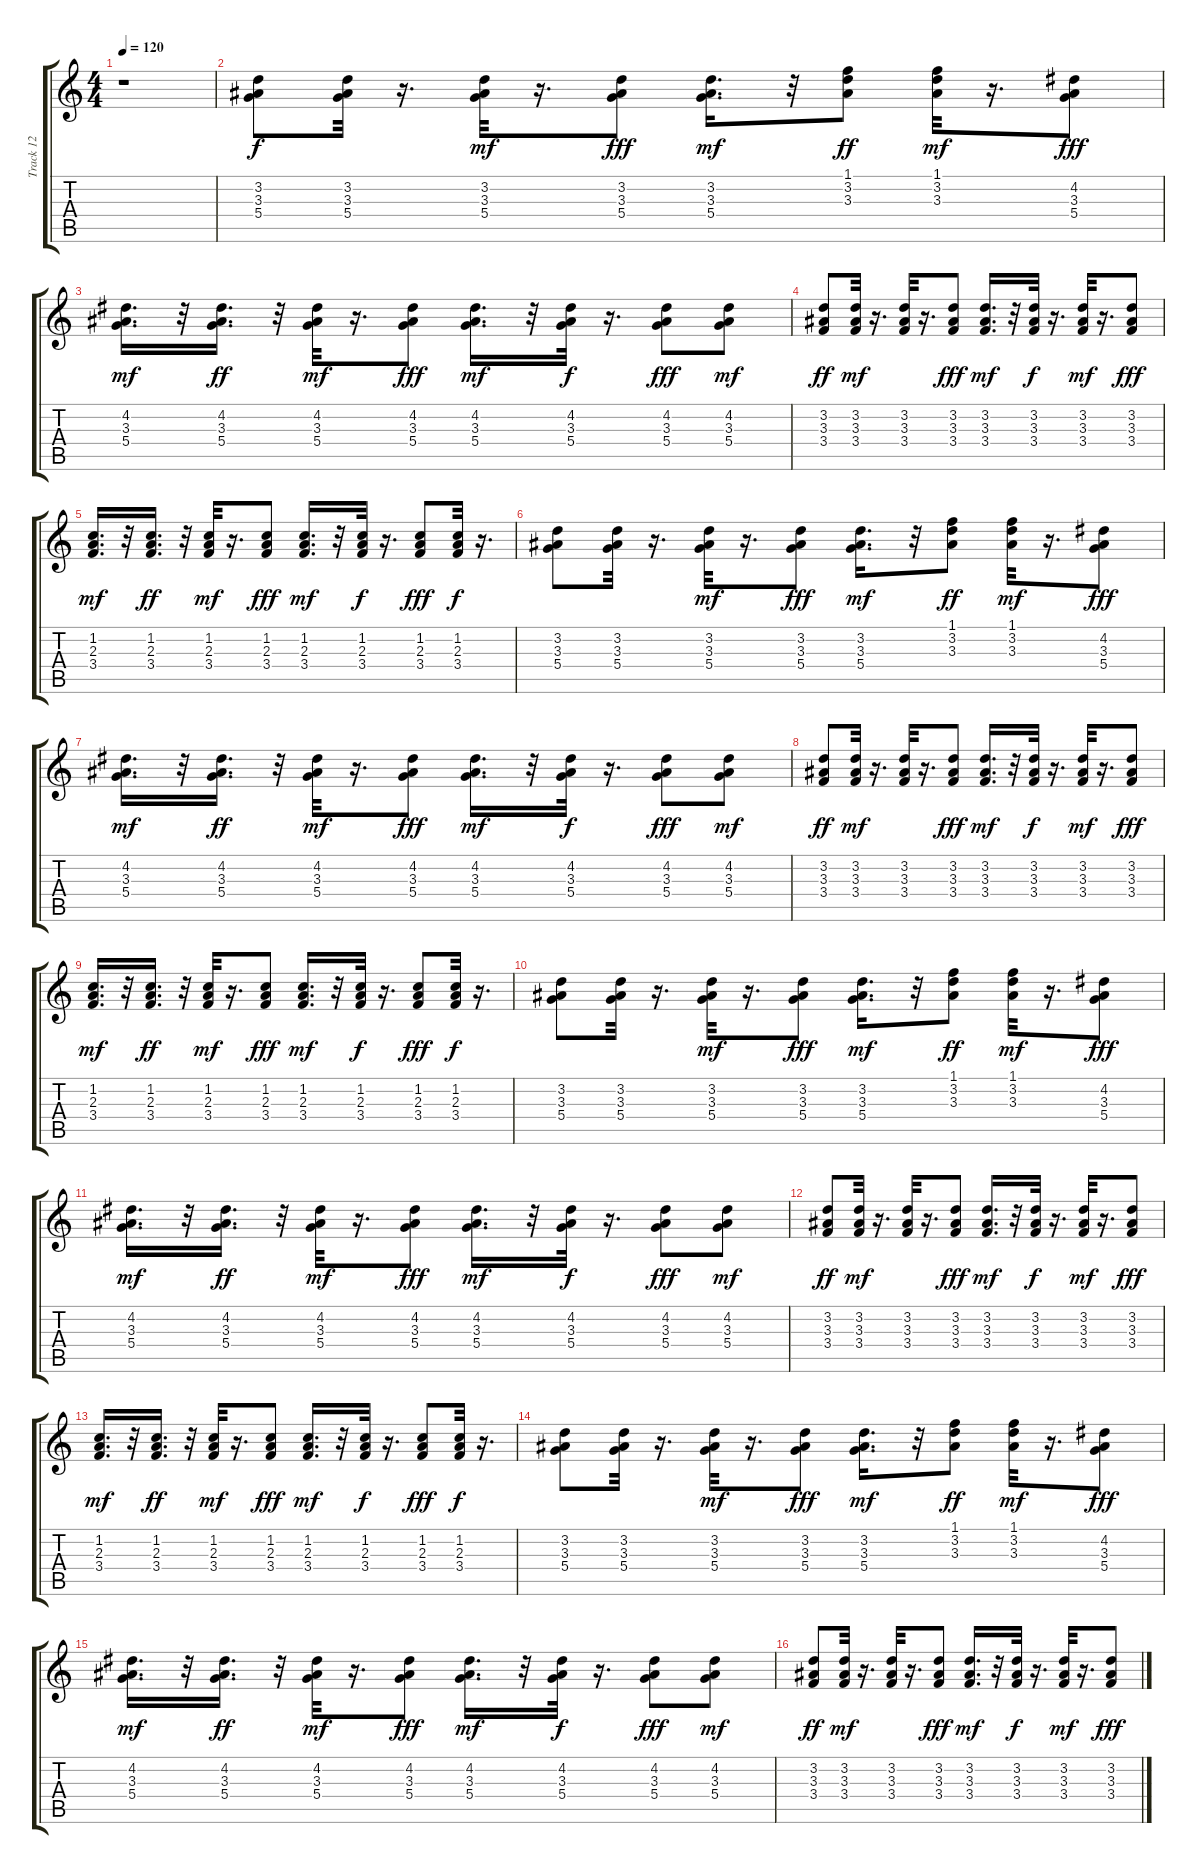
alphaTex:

\track ("Track 12" "Track 12") {instrument acousticguitarsteel}
\staff {score tabs}
\tuning (E4 B3 G3 D3 A2 E2) {hide}
\ts (4 4)
\tempo 120
\clef g2
\ks c
r.1{dy f} |
(3.2 3.3 5.4).8 (3.2 3.3 5.4).32 r.16{d} (3.2 3.3 5.4).32{dy mf} r.16{d} (3.2 3.3 5.4).8{dy fff} (3.2 3.3 5.4).16{d dy mf} r.32 (1.1 3.2 3.3).8{dy ff} (1.1 3.2 3.3).32{dy mf} r.16{d} (4.2 3.3 5.4).8{dy fff} |
(4.2 3.3 5.4).16{d dy mf} r.32 (4.2 3.3 5.4).16{d dy ff} r.32 (4.2 3.3 5.4).32{dy mf} r.16{d} (4.2 3.3 5.4).8{dy fff} (4.2 3.3 5.4).16{d dy mf} r.32 (4.2 3.3 5.4).32{dy f} r.16{d} (4.2 3.3 5.4).8{dy fff} (4.2 3.3 5.4).8{dy mf} |
(3.2 3.3 3.4).8{dy ff} (3.2 3.3 3.4).32{dy mf} r.16{d} (3.2 3.3 3.4).32 r.16{d} (3.2 3.3 3.4).8{dy fff} (3.2 3.3 3.4).16{d dy mf} r.32 (3.2 3.3 3.4).32{dy f} r.16{d} (3.2 3.3 3.4).32{dy mf} r.16{d} (3.2 3.3 3.4).8{dy fff} |
(1.2 2.3 3.4).16{d dy mf} r.32 (1.2 2.3 3.4).16{d dy ff} r.32 (1.2 2.3 3.4).32{dy mf} r.16{d} (1.2 2.3 3.4).8{dy fff} (1.2 2.3 3.4).16{d dy mf} r.32 (1.2 2.3 3.4).32{dy f} r.16{d} (1.2 2.3 3.4).8{dy fff} (1.2 2.3 3.4).32{dy f} r.16{d} |
(3.2 3.3 5.4).8 (3.2 3.3 5.4).32 r.16{d} (3.2 3.3 5.4).32{dy mf} r.16{d} (3.2 3.3 5.4).8{dy fff} (3.2 3.3 5.4).16{d dy mf} r.32 (1.1 3.2 3.3).8{dy ff} (1.1 3.2 3.3).32{dy mf} r.16{d} (4.2 3.3 5.4).8{dy fff} |
(4.2 3.3 5.4).16{d dy mf} r.32 (4.2 3.3 5.4).16{d dy ff} r.32 (4.2 3.3 5.4).32{dy mf} r.16{d} (4.2 3.3 5.4).8{dy fff} (4.2 3.3 5.4).16{d dy mf} r.32 (4.2 3.3 5.4).32{dy f} r.16{d} (4.2 3.3 5.4).8{dy fff} (4.2 3.3 5.4).8{dy mf} |
(3.2 3.3 3.4).8{dy ff} (3.2 3.3 3.4).32{dy mf} r.16{d} (3.2 3.3 3.4).32 r.16{d} (3.2 3.3 3.4).8{dy fff} (3.2 3.3 3.4).16{d dy mf} r.32 (3.2 3.3 3.4).32{dy f} r.16{d} (3.2 3.3 3.4).32{dy mf} r.16{d} (3.2 3.3 3.4).8{dy fff} |
(1.2 2.3 3.4).16{d dy mf} r.32 (1.2 2.3 3.4).16{d dy ff} r.32 (1.2 2.3 3.4).32{dy mf} r.16{d} (1.2 2.3 3.4).8{dy fff} (1.2 2.3 3.4).16{d dy mf} r.32 (1.2 2.3 3.4).32{dy f} r.16{d} (1.2 2.3 3.4).8{dy fff} (1.2 2.3 3.4).32{dy f} r.16{d} |
(3.2 3.3 5.4).8 (3.2 3.3 5.4).32 r.16{d} (3.2 3.3 5.4).32{dy mf} r.16{d} (3.2 3.3 5.4).8{dy fff} (3.2 3.3 5.4).16{d dy mf} r.32 (1.1 3.2 3.3).8{dy ff} (1.1 3.2 3.3).32{dy mf} r.16{d} (4.2 3.3 5.4).8{dy fff} |
(4.2 3.3 5.4).16{d dy mf} r.32 (4.2 3.3 5.4).16{d dy ff} r.32 (4.2 3.3 5.4).32{dy mf} r.16{d} (4.2 3.3 5.4).8{dy fff} (4.2 3.3 5.4).16{d dy mf} r.32 (4.2 3.3 5.4).32{dy f} r.16{d} (4.2 3.3 5.4).8{dy fff} (4.2 3.3 5.4).8{dy mf} |
(3.2 3.3 3.4).8{dy ff} (3.2 3.3 3.4).32{dy mf} r.16{d} (3.2 3.3 3.4).32 r.16{d} (3.2 3.3 3.4).8{dy fff} (3.2 3.3 3.4).16{d dy mf} r.32 (3.2 3.3 3.4).32{dy f} r.16{d} (3.2 3.3 3.4).32{dy mf} r.16{d} (3.2 3.3 3.4).8{dy fff} |
(1.2 2.3 3.4).16{d dy mf} r.32 (1.2 2.3 3.4).16{d dy ff} r.32 (1.2 2.3 3.4).32{dy mf} r.16{d} (1.2 2.3 3.4).8{dy fff} (1.2 2.3 3.4).16{d dy mf} r.32 (1.2 2.3 3.4).32{dy f} r.16{d} (1.2 2.3 3.4).8{dy fff} (1.2 2.3 3.4).32{dy f} r.16{d} |
(3.2 3.3 5.4).8 (3.2 3.3 5.4).32 r.16{d} (3.2 3.3 5.4).32{dy mf} r.16{d} (3.2 3.3 5.4).8{dy fff} (3.2 3.3 5.4).16{d dy mf} r.32 (1.1 3.2 3.3).8{dy ff} (1.1 3.2 3.3).32{dy mf} r.16{d} (4.2 3.3 5.4).8{dy fff} |
(4.2 3.3 5.4).16{d dy mf} r.32 (4.2 3.3 5.4).16{d dy ff} r.32 (4.2 3.3 5.4).32{dy mf} r.16{d} (4.2 3.3 5.4).8{dy fff} (4.2 3.3 5.4).16{d dy mf} r.32 (4.2 3.3 5.4).32{dy f} r.16{d} (4.2 3.3 5.4).8{dy fff} (4.2 3.3 5.4).8{dy mf} |
(3.2 3.3 3.4).8{dy ff} (3.2 3.3 3.4).32{dy mf} r.16{d} (3.2 3.3 3.4).32 r.16{d} (3.2 3.3 3.4).8{dy fff} (3.2 3.3 3.4).16{d dy mf} r.32 (3.2 3.3 3.4).32{dy f} r.16{d} (3.2 3.3 3.4).32{dy mf} r.16{d} (3.2 3.3 3.4).8{dy fff}
